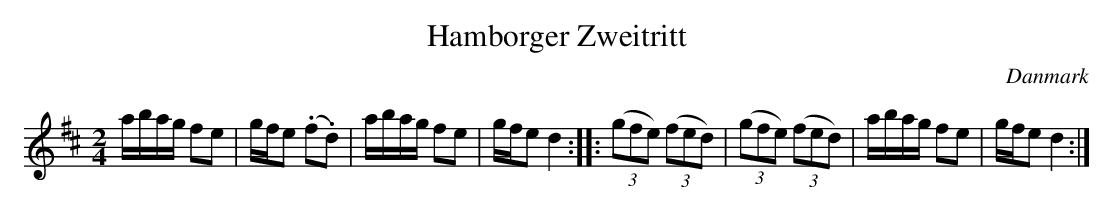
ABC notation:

X:1
T: Hamborger Zweitritt
O:Danmark
M: 2/4
L: 1/8
K: D
a/b/a/g/ fe|g/f/e (.f.d)|a/b/a/g/ fe|g/f/e d2:|\
|:(3(gfe) (3(fed)|(3(gfe) (3(fed)|a/b/a/g/ fe|g/f/e d2:|
